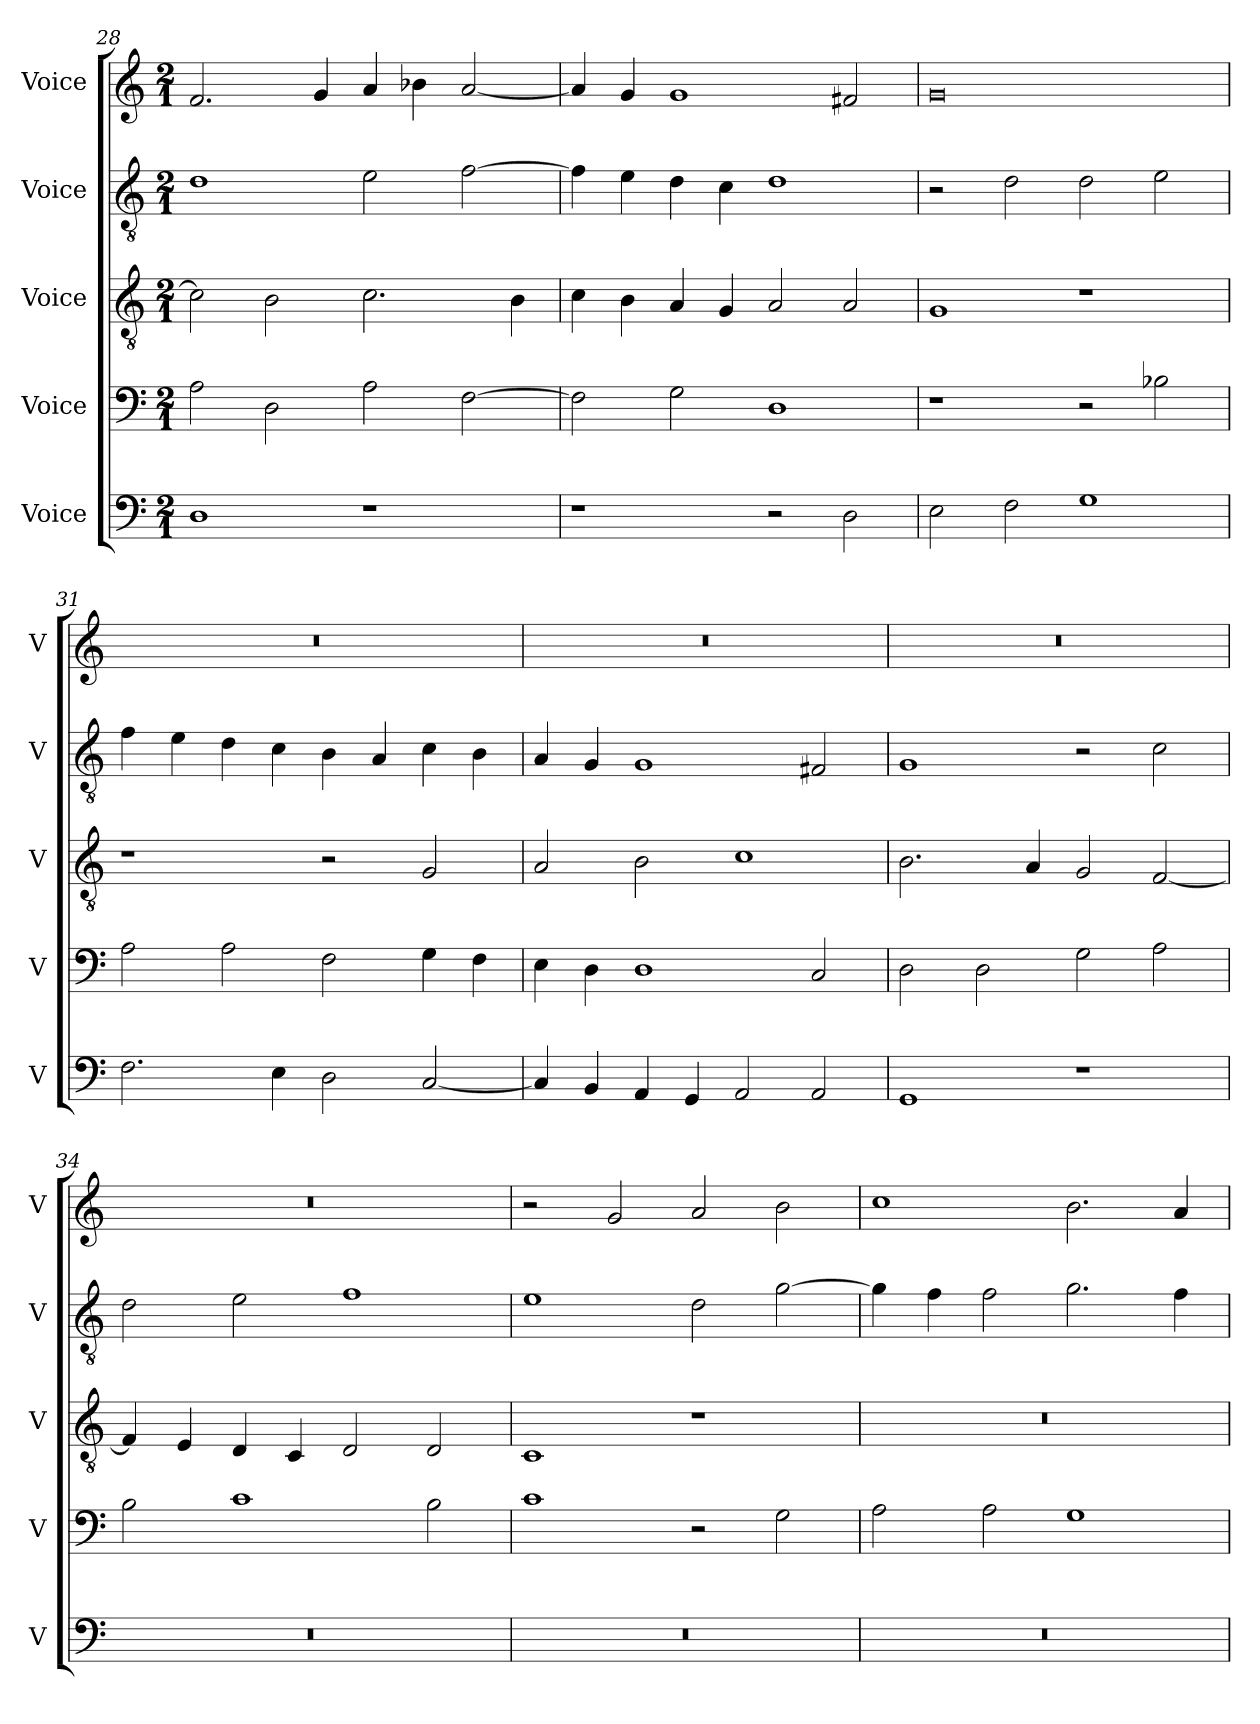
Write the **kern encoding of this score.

**kern	**kern	**kern	**kern	**kern
*part5	*part4	*part3	*part2	*part1
*staff5	*staff4	*staff3	*staff2	*staff1
*I"Voice	*I"Voice	*I"Voice	*I"Voice	*I"Voice
*I'V	*I'V	*I'V	*I'V	*I'V
!!LO:LB:g=z
*clefF4	*clefF4	*clefGv2	*clefGv2	*clefG2
*k[]	*k[]	*k[]	*k[]	*k[]
*M2/1	*M2/1	*M2/1	*M2/1	*M2/1
=28	=28	=28	=28	=28
1D	2A\	2c\]	1d	2.f/
.	2D\	2B\	.	.
.	.	.	.	4g/
1r	2A\	2.c\	2e\	4a/
.	.	.	.	4b-X\
.	[2F\	.	[2f\	[2a/
.	.	4B\	.	.
=29	=29	=29	=29	=29
1r	2F\]	4c\	4f\]	4a/]
.	.	4B\	4e\	4g/
.	2G\	4A/	4d\	1g
.	.	4G/	4c\	.
2r	1D	2A/	1d	.
2D\	.	2A/	.	2f#X/
=30	=30	=30	=30	=30
2E\	1r	1G	2r	0g
2F\	.	.	2d\	.
1G	2r	1r	2d\	.
.	2B-X\	.	2e\	.
!!LO:PB:g=z
=31	=31	=31	=31	=31
2.F\	2A\	1r	4f\	0r
.	.	.	4e\	.
.	2A\	.	4d\	.
4E\	.	.	4c\	.
2D\	2F\	2r	4B\	.
.	.	.	4A/	.
[2C/	4G\	2G/	4c\	.
.	4F\	.	4B\	.
=32	=32	=32	=32	=32
4C/]	4E\	2A/	4A/	0r
4BB/	4D\	.	4G/	.
4AA/	1D	2B\	1G	.
4GG/	.	.	.	.
2AA/	.	1c	.	.
2AA/	2C/	.	2F#X/	.
=33	=33	=33	=33	=33
1GG	2D\	2.B\	1G	0r
.	2D\	.	.	.
.	.	4A/	.	.
1r	2G\	2G/	2r	.
.	2A\	[2F/	2c\	.
!!LO:LB:g=z
=34	=34	=34	=34	=34
0r	2B\	4F/]	2d\	0r
.	.	4E/	.	.
.	1c	4D/	2e\	.
.	.	4C/	.	.
.	.	2D/	1f	.
.	2B\	2D/	.	.
=35	=35	=35	=35	=35
0r	1c	1C	1e	2r
.	.	.	.	2g/
.	2r	1r	2d\	2a/
.	2G\	.	[2g\	2b\
=36	=36	=36	=36	=36
0r	2A\	0r	4g\]	1cc
.	.	.	4f\	.
.	2A\	.	2f\	.
.	1G	.	2.g\	2.b\
.	.	.	4f\	4a/
=	=	=	=	=
*-	*-	*-	*-	*-
